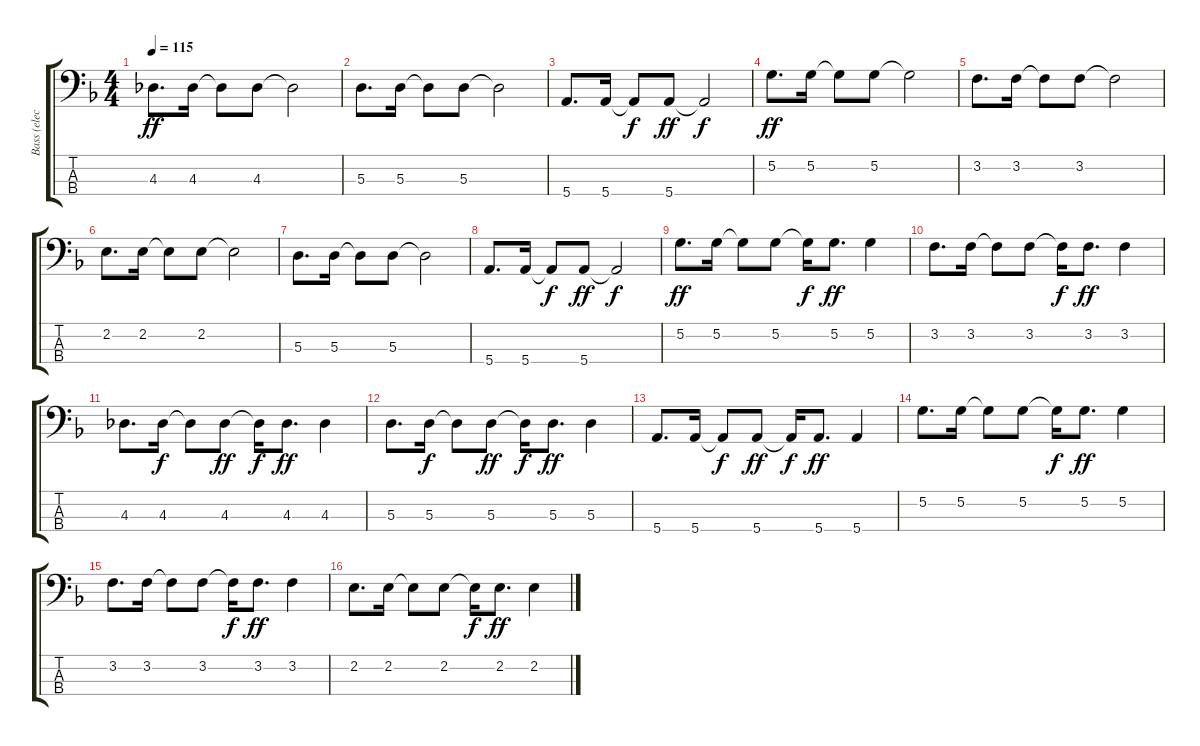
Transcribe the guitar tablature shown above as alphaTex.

\track ("Bass (elec.)" "Bass (elec") {instrument synthbass2}
\staff {score tabs}
\tuning (G2 D2 A1 E1) {hide}
\ts (4 4)
\tempo 115
\clef f4
\ks dminor
4.3.8{d dy ff} 4.3.16 4.3{t}.8 4.3.8 4.3{t}.2 |
5.3.8{d} 5.3.16 5.3{t}.8 5.3.8 5.3{t}.2 |
5.4.8{d} 5.4.16 5.4{t}.8{dy f} 5.4.8{dy ff} 5.4{t}.2{dy f} |
5.2.8{d dy ff} 5.2.16 5.2{t}.8 5.2.8 5.2{t}.2 |
3.2.8{d} 3.2.16 3.2{t}.8 3.2.8 3.2{t}.2 |
2.2.8{d} 2.2.16 2.2{t}.8 2.2.8 2.2{t}.2 |
5.3.8{d} 5.3.16 5.3{t}.8 5.3.8 5.3{t}.2 |
5.4.8{d} 5.4.16 5.4{t}.8{dy f} 5.4.8{dy ff} 5.4{t}.2{dy f} |
5.2.8{d dy ff} 5.2.16 5.2{t}.8 5.2.8 5.2{t}.16{dy f} 5.2.8{d dy ff} 5.2.4 |
3.2.8{d} 3.2.16 3.2{t}.8 3.2.8 3.2{t}.16{dy f} 3.2.8{d dy ff} 3.2.4 |
4.3.8{d} 4.3.16{dy f} 4.3{t}.8 4.3.8{dy ff} 4.3{t}.16{dy f} 4.3.8{d dy ff} 4.3.4 |
5.3.8{d} 5.3.16{dy f} 5.3{t}.8 5.3.8{dy ff} 5.3{t}.16{dy f} 5.3.8{d dy ff} 5.3.4 |
5.4.8{d} 5.4.16 5.4{t}.8{dy f} 5.4.8{dy ff} 5.4{t}.16{dy f} 5.4.8{d dy ff} 5.4.4 |
5.2.8{d} 5.2.16 5.2{t}.8 5.2.8 5.2{t}.16{dy f} 5.2.8{d dy ff} 5.2.4 |
3.2.8{d} 3.2.16 3.2{t}.8 3.2.8 3.2{t}.16{dy f} 3.2.8{d dy ff} 3.2.4 |
2.2.8{d} 2.2.16 2.2{t}.8 2.2.8 2.2{t}.16{dy f} 2.2.8{d dy ff} 2.2.4
